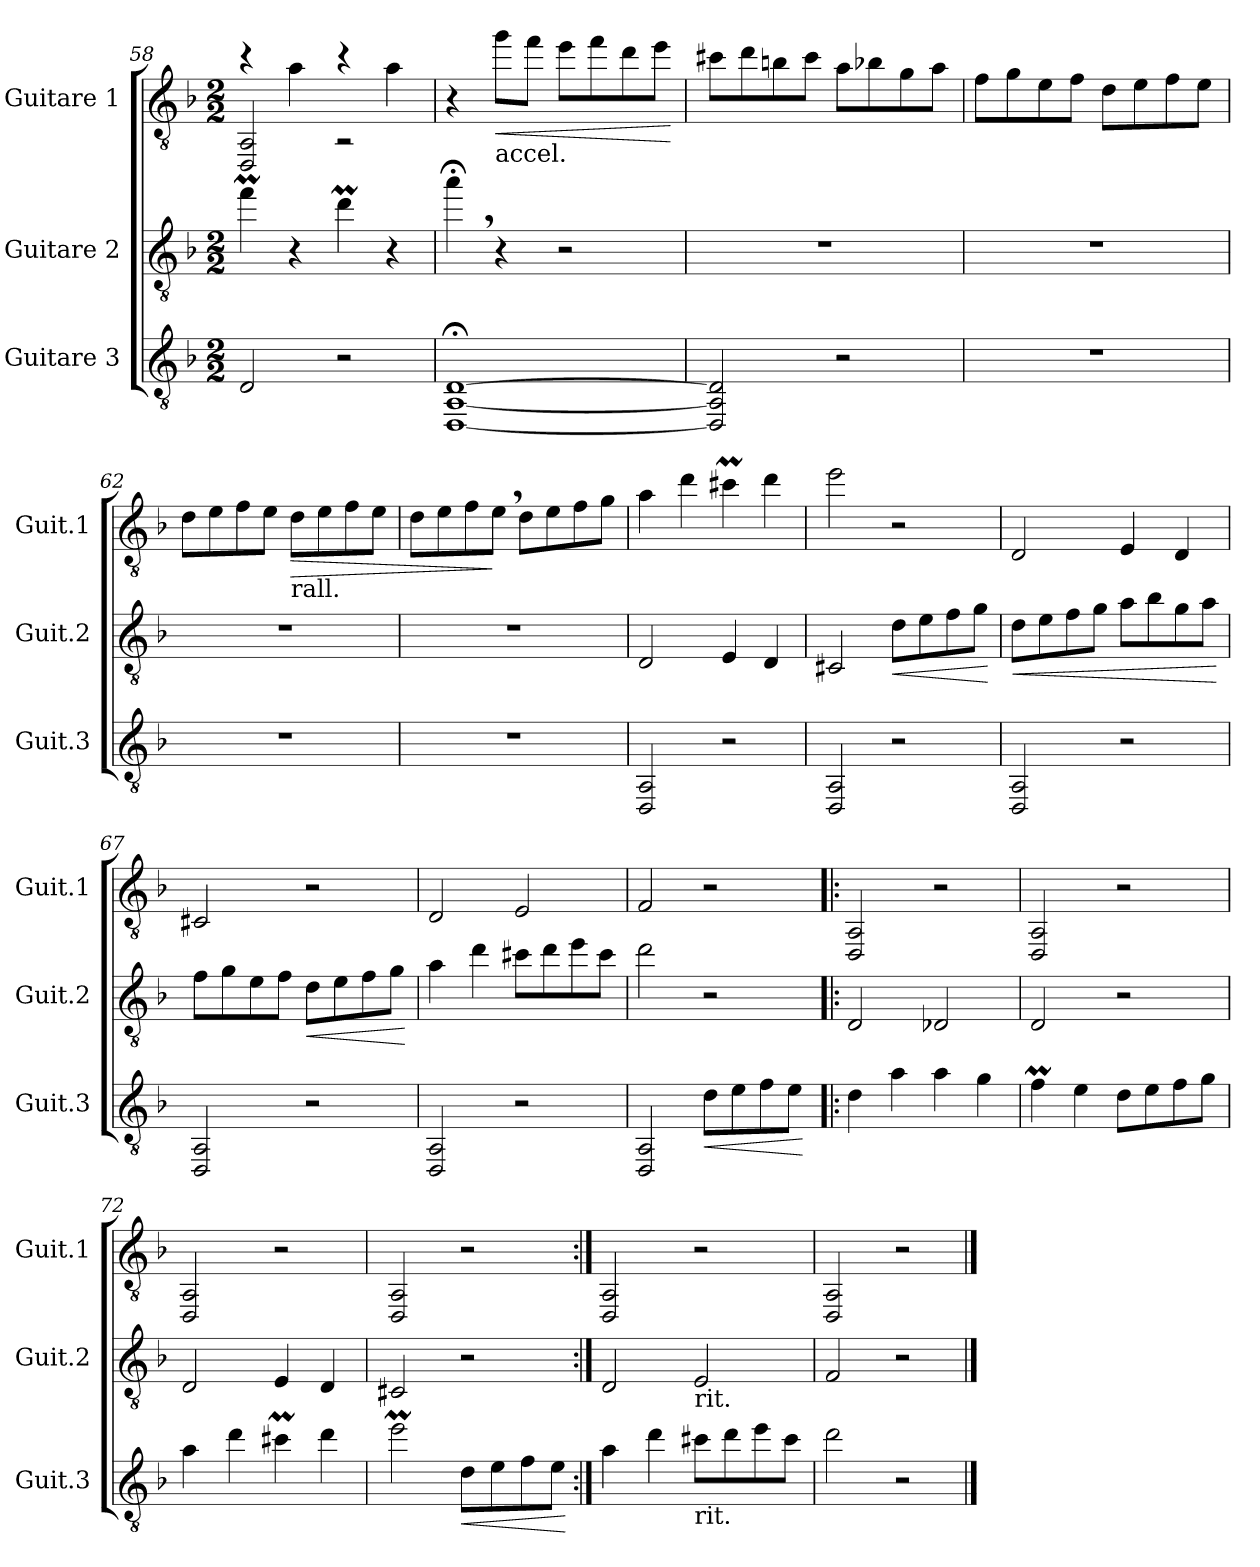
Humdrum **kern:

**kern	**dynam	**kern	**dynam	**kern	**dynam
*part3	*part3	*part2	*part2	*part1	*part1
*staff3	*staff3	*staff2	*staff2	*staff1	*staff1
*I"Guitare 3	*	*I"Guitare 2	*	*I"Guitare 1	*
*I'Guit.3	*	*I'Guit.2	*	*I'Guit.1	*
*clefGv2	*	*clefGv2	*	*clefGv2	*
*k[b-]	*	*k[b-]	*	*k[b-]	*
*M2/2	*	*M2/2	*	*M2/2	*
=58	=58	=58	=58	=58	=58
*	*	*	*	*^	*
2D/	.	4ffM\	.	2DD/ 2AA/	4rcc	.
.	.	4r	.	.	4a\	.
2r	.	4ddM\	.	2rAA	4rcc	.
.	.	4r	.	.	4a\	.
*	*	*	*	*v	*v	*
=59	=59	=59	=59	=59	=59
[1DD;< [1AA;< [1D;<	.	4aa;<,\	.	4r	.
!	!	!	!	!LO:TX:b:t=accel.	!
!	!	!	!	!	!LO:HP:b
.	.	4r	.	8gg\L	<
.	.	.	.	8ff\J	.
.	.	2r	.	8ee\L	.
.	.	.	.	8ff\	.
.	.	.	.	8dd\	.
.	.	.	.	8ee\J	.
.	.	.	.	.	[
=60	=60	=60	=60	=60	=60
2DD/] 2AA/] 2D/]	.	1r	.	8cc#X\L	.
.	.	.	.	8dd\	.
.	.	.	.	8bn\	.
.	.	.	.	8cc#\J	.
2r	.	.	.	8a\L	.
.	.	.	.	8b-X\	.
.	.	.	.	8g\	.
.	.	.	.	8a\J	.
!!LO:PB:g=z
=61	=61	=61	=61	=61	=61
1r	.	1r	.	8f\L	.
.	.	.	.	8g\	.
.	.	.	.	8e\	.
.	.	.	.	8f\J	.
.	.	.	.	8d\L	.
.	.	.	.	8e\	.
.	.	.	.	8f\	.
.	.	.	.	8e\J	.
=62	=62	=62	=62	=62	=62
1r	.	1r	.	8d\L	.
.	.	.	.	8e\	.
.	.	.	.	8f\	.
.	.	.	.	8e\J	.
!	!	!	!	!LO:TX:b:t=rall.	!
!	!	!	!	!	!LO:HP:b
.	.	.	.	8d\L	>
.	.	.	.	8e\	.
.	.	.	.	8f\	.
.	.	.	.	8e\J	.
=63	=63	=63	=63	=63	=63
1r	.	1r	.	8d\L	.
.	.	.	.	8e\	.
.	.	.	.	8f\	.
.	.	.	.	8e,\J	]
*	*	*	*	*MM120	*
.	.	.	.	8d\L	.
.	.	.	.	8e\	.
.	.	.	.	8f\	.
.	.	.	.	8g\J	.
=64	=64	=64	=64	=64	=64
2DD/ 2AA/	.	2D/	.	4a\	.
.	.	.	.	4dd\	.
2r	.	4E/	.	4cc#Xm\	.
.	.	4D/	.	4dd\	.
=65	=65	=65	=65	=65	=65
2DD/ 2AA/	.	2C#X/	.	2ee\	.
!	!	!	!LO:HP:b	!	!
2r	.	8d\L	<	2r	.
.	.	8e\	.	.	.
.	.	8f\	.	.	.
.	.	8g\J	.	.	.
.	.	.	[	.	.
!!LO:LB:g=z
=66	=66	=66	=66	=66	=66
!	!	!	!LO:HP:b	!	!
2DD/ 2AA/	.	8d\L	<	2D/	.
.	.	8e\	.	.	.
.	.	8f\	.	.	.
.	.	8g\J	.	.	.
2r	.	8a\L	.	4E/	.
.	.	8b-\	.	.	.
.	.	8g\	.	4D/	.
.	.	8a\J	.	.	.
.	.	.	[	.	.
=67	=67	=67	=67	=67	=67
2DD/ 2AA/	.	8f\L	.	2C#X/	.
.	.	8g\	.	.	.
.	.	8e\	.	.	.
.	.	8f\J	.	.	.
!	!	!	!LO:HP:b	!	!
2r	.	8d\L	<	2r	.
.	.	8e\	.	.	.
.	.	8f\	.	.	.
.	.	8g\J	.	.	.
.	.	.	[	.	.
=68	=68	=68	=68	=68	=68
2DD/ 2AA/	.	4a\	.	2D/	.
.	.	4dd\	.	.	.
2r	.	8cc#X\L	.	2E/	.
.	.	8dd\	.	.	.
.	.	8ee\	.	.	.
.	.	8cc#\J	.	.	.
=69	=69	=69	=69	=69	=69
2DD/ 2AA/	.	2dd\	.	2F/	.
!	!LO:HP:b	!	!	!	!
8d\L	<	2r	.	2r	.
8e\	.	.	.	.	.
8f\	.	.	.	.	.
8e\J	.	.	.	.	.
.	[	.	.	.	.
=70!|:	=70!|:	=70!|:	=70!|:	=70!|:	=70!|:
4d\	.	2D/	.	2DD/ 2AA/	.
4a\	.	.	.	.	.
4a\	.	2D-X/	.	2r	.
4g\	.	.	.	.	.
!!LO:LB:g=z
=71	=71	=71	=71	=71	=71
4fM\	.	2D/	.	2DD/ 2AA/	.
4e\	.	.	.	.	.
8d\L	.	2r	.	2r	.
8e\	.	.	.	.	.
8f\	.	.	.	.	.
8g\J	.	.	.	.	.
=72	=72	=72	=72	=72	=72
4a\	.	2D/	.	2DD/ 2AA/	.
4dd\	.	.	.	.	.
4cc#Xm\	.	4E/	.	2r	.
4dd\	.	4D/	.	.	.
=73	=73	=73	=73	=73	=73
2eem\	.	2C#X/	.	2DD/ 2AA/	.
!	!LO:HP:b	!	!	!	!
8d\L	<	2r	.	2r	.
8e\	.	.	.	.	.
8f\	.	.	.	.	.
8e\J	.	.	.	.	.
.	[	.	.	.	.
=74:|!	=74:|!	=74:|!	=74:|!	=74:|!	=74:|!
4a\	.	2D/	.	2DD/ 2AA/	.
4dd\	.	.	.	.	.
!	!	!LO:TX:b:t=rit.	!	!	!
!LO:TX:b:t=rit.	!	!	!	!	!
8cc#X\L	.	2E/	.	2r	.
8dd\	.	.	.	.	.
8ee\	.	.	.	.	.
8cc#\J	.	.	.	.	.
=75	=75	=75	=75	=75	=75
2dd\	.	2F/	.	2DD/ 2AA/	.
2r	.	2r	.	2r	.
==	==	==	==	==	==
*-	*-	*-	*-	*-	*-
